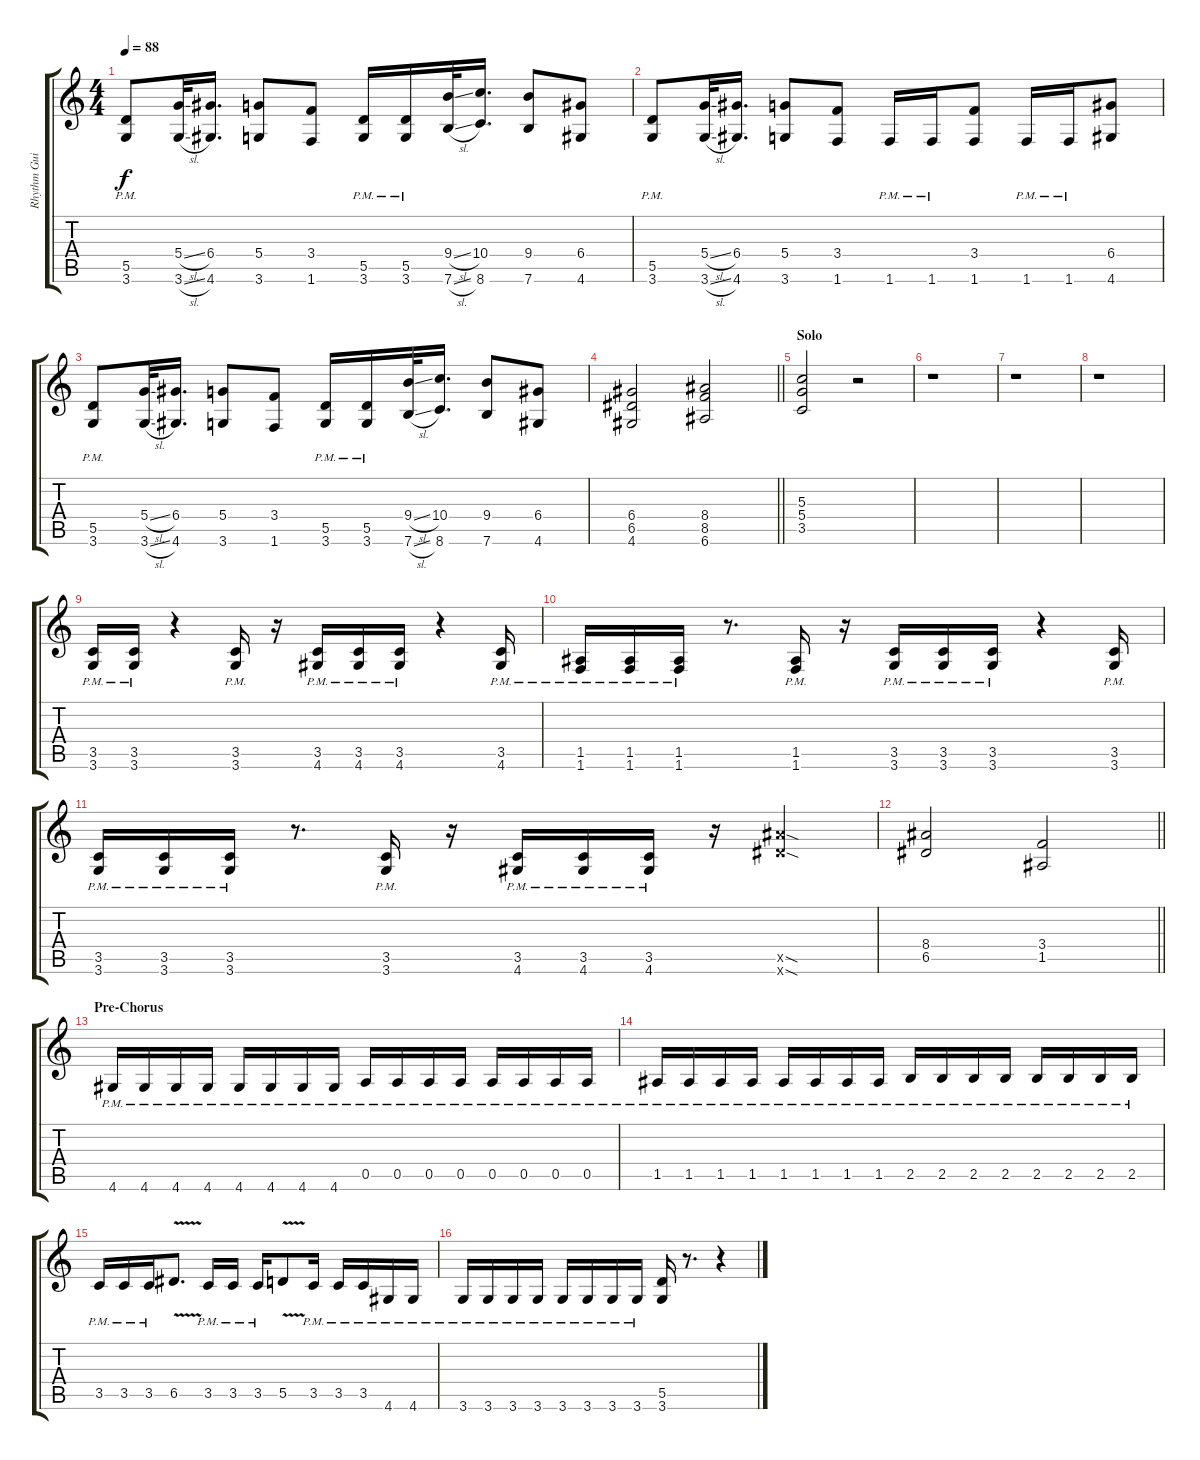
\track ("Rhythm Guitar I" "Rhythm Gui") {instrument overdrivenguitar}
\staff {score tabs}
\tuning (E4 B3 G3 D3 A2 E2) {hide}
\ts (4 4)
\tempo 88
\clef g2
\ks c
(5.5{pm} 3.6{pm}).8{dy f} (5.4{sl} 3.6{sl}).32 (6.4 4.6).16{d} (5.4 3.6).8 (3.4 1.6).8 (5.5{pm} 3.6{pm}).16 (5.5{pm} 3.6{pm}).16 (9.4{sl} 7.6{sl}).32 (10.4 8.6).16{d} (9.4 7.6).8 (6.4 4.6).8 |
(5.5{pm} 3.6{pm}).8 (5.4{sl} 3.6{sl}).32 (6.4 4.6).16{d} (5.4 3.6).8 (3.4 1.6).8 1.6{pm}.16 1.6{pm}.16 (3.4 1.6).8 1.6{pm}.16 1.6{pm}.16 (6.4 4.6).8 |
(5.5{pm} 3.6{pm}).8 (5.4{sl} 3.6{sl}).32 (6.4 4.6).16{d} (5.4 3.6).8 (3.4 1.6).8 (5.5{pm} 3.6{pm}).16 (5.5{pm} 3.6{pm}).16 (9.4{sl} 7.6{sl}).32 (10.4 8.6).16{d} (9.4 7.6).8 (6.4 4.6).8 |
\barLineRight lightlight
(6.4 6.5 4.6).2 (8.4 8.5 6.6).2 |
\section ("" "Solo")
(5.3 5.4 3.5).2 r.2 |
r.1 |
r.1 |
r.1 |
(3.5{pm} 3.6{pm}).16 (3.5{pm} 3.6{pm}).16 r.4 (3.5{pm} 3.6{pm}).16 r.16 (3.5{pm} 4.6{pm}).16 (3.5{pm} 4.6{pm}).16 (3.5{pm} 4.6{pm}).16 r.4 (3.5{pm} 4.6{pm}).16 |
(1.5{pm} 1.6{pm}).16 (1.5{pm} 1.6{pm}).16 (1.5{pm} 1.6{pm}).16 r.8{d} (1.5{pm} 1.6{pm}).16 r.16 (3.5{pm} 3.6{pm}).16 (3.5{pm} 3.6{pm}).16 (3.5{pm} 3.6{pm}).16 r.4 (3.5{pm} 3.6{pm}).16 |
(3.5{pm} 3.6{pm}).16 (3.5{pm} 3.6{pm}).16 (3.5{pm} 3.6{pm}).16 r.8{d} (3.5{pm} 3.6{pm}).16 r.16 (3.5{pm} 4.6{pm}).16 (3.5{pm} 4.6{pm}).16 (3.5{pm} 4.6{pm}).16 r.16 (13.5{sod x} 11.6{sod x}).4 |
\barLineRight lightlight
(8.4 6.5).2 (3.4 1.5).2 |
\section ("" "Pre-Chorus")
4.6{pm}.16 4.6{pm}.16 4.6{pm}.16 4.6{pm}.16 4.6{pm}.16 4.6{pm}.16 4.6{pm}.16 4.6{pm}.16 0.5{pm}.16 0.5{pm}.16 0.5{pm}.16 0.5{pm}.16 0.5{pm}.16 0.5{pm}.16 0.5{pm}.16 0.5{pm}.16 |
1.5{pm}.16 1.5{pm}.16 1.5{pm}.16 1.5{pm}.16 1.5{pm}.16 1.5{pm}.16 1.5{pm}.16 1.5{pm}.16 2.5{pm}.16 2.5{pm}.16 2.5{pm}.16 2.5{pm}.16 2.5{pm}.16 2.5{pm}.16 2.5{pm}.16 2.5{pm}.16 |
3.5{pm}.16 3.5{pm}.16 3.5{pm}.16 6.5{v}.8{d} 3.5{pm}.16 3.5{pm}.16 3.5{pm}.16 5.5{v}.8 3.5{pm}.16 3.5{pm}.16 3.5{pm}.16 4.6{pm}.16 4.6{pm}.16 |
3.6{pm}.16 3.6{pm}.16 3.6{pm}.16 3.6{pm}.16 3.6{pm}.16 3.6{pm}.16 3.6{pm}.16 3.6{pm}.16 (5.5 3.6).16 r.8{d} r.4
